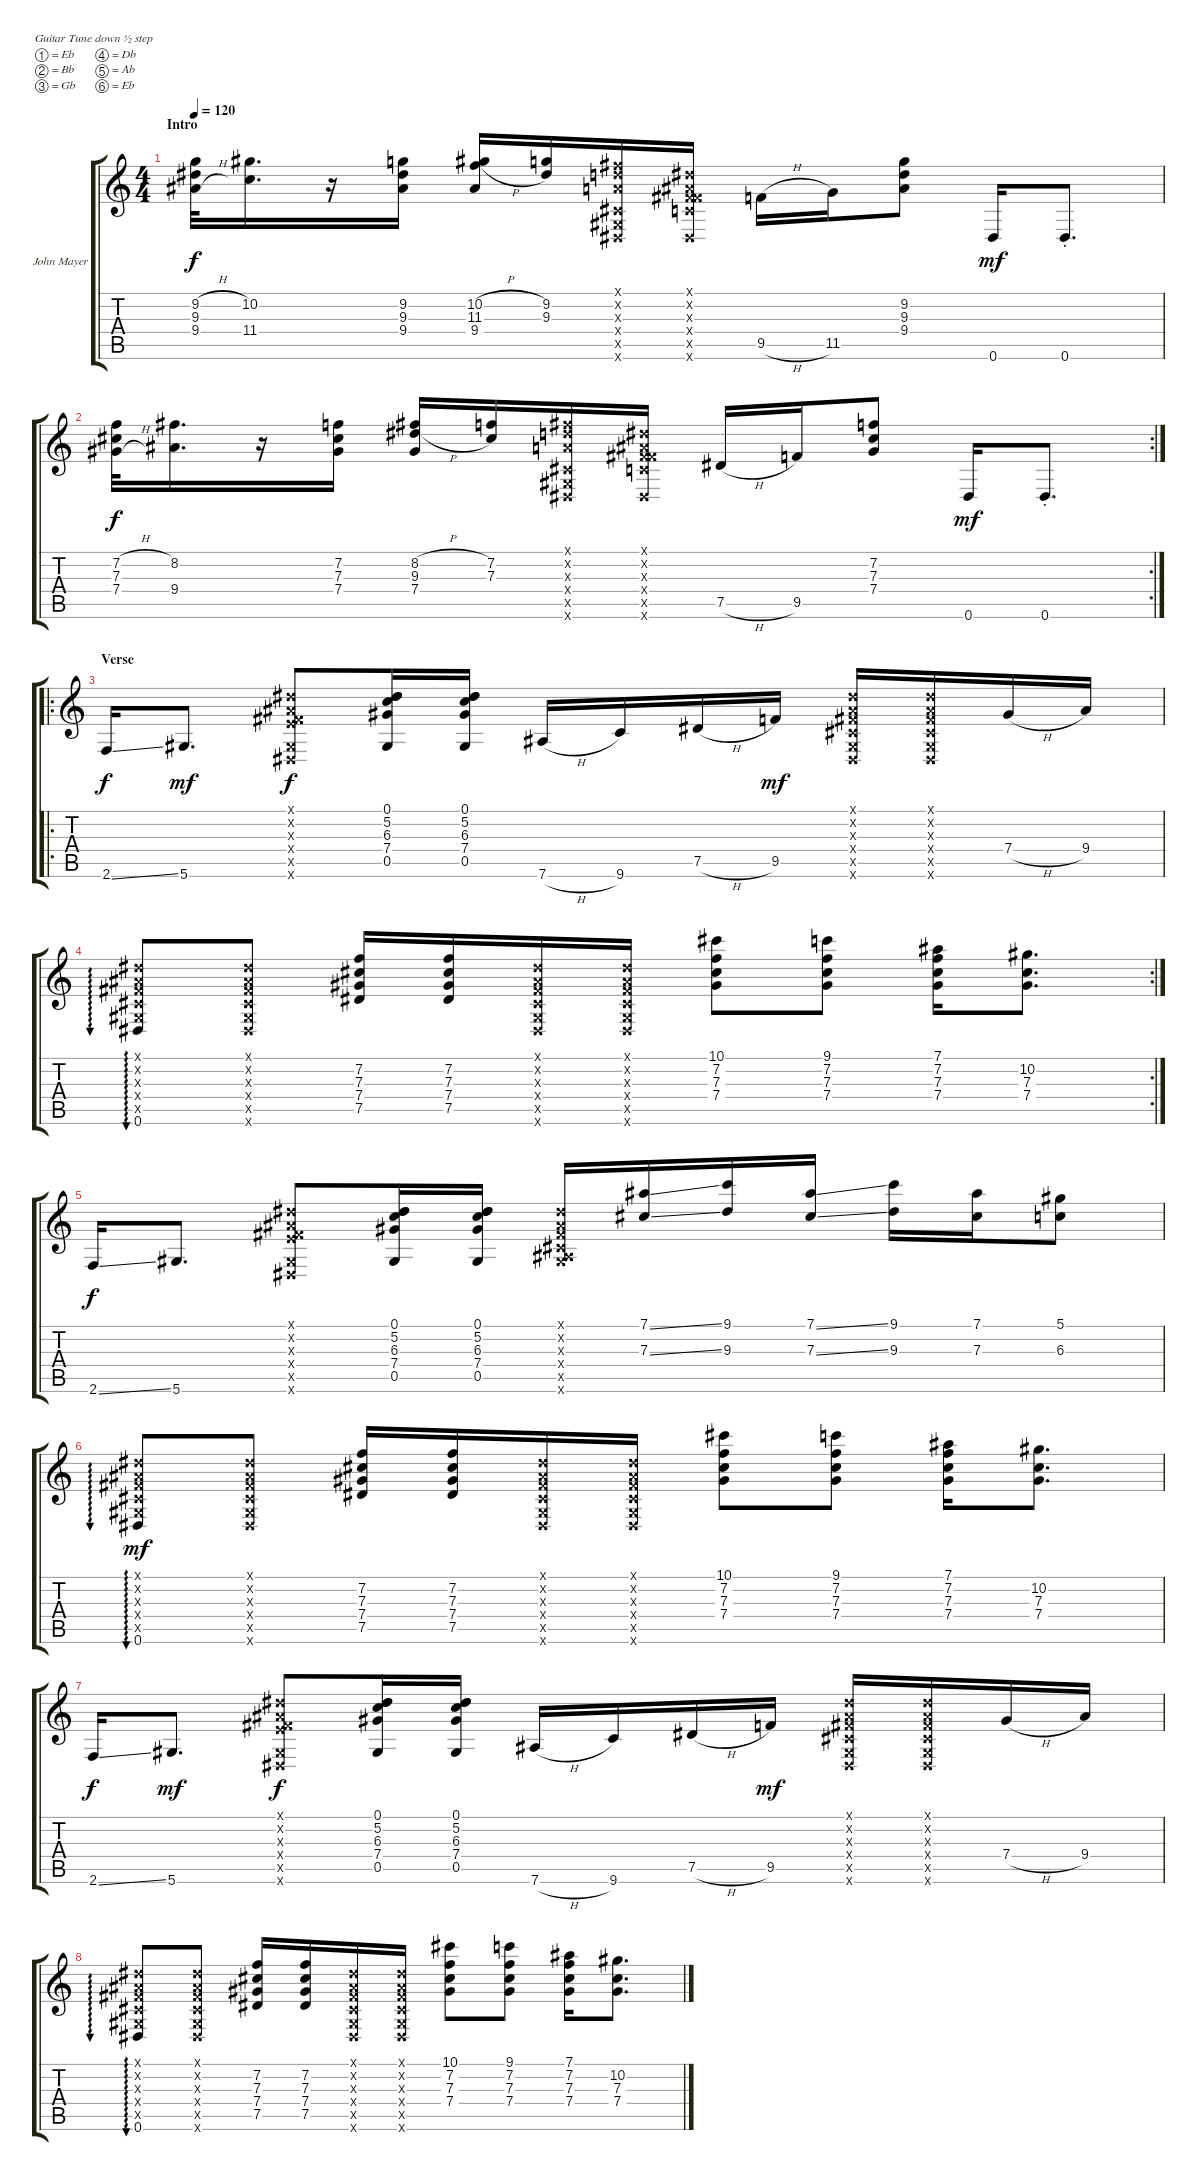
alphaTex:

\defaultSystemsLayout 4
\bracketExtendMode groupsimilarinstruments
\firstSystemTrackNameOrientation horizontal
\otherSystemsTrackNameOrientation horizontal
\track ("John Mayer" "John Mayer") {instrument acousticguitarsteel}
\staff {score tabs}
\tuning (Eb4 Bb3 Gb3 Db3 Ab2 Eb2)
\ts (4 4)
\section ("" "Intro")
\tempo 120
\clef g2
\ks c
(9.3 9.2{h} 9.4{h}).32{dy f instrument acousticguitarsteel} (10.2 11.4).16{d} r.16 (9.2 9.3 9.4).16 (10.2{h} 11.3{h} 9.4).16 (9.2 9.3).16 (3.1{x} 4.2{x} 3.3{x} 0.4{x} 0.5{x} 0.6{x}).16 (4.4{x} 4.5{x} 0.6{x} 0.3{x} 0.2{x} 0.1{x}).16 9.5{h}.16 11.5.16 (9.2 9.3 9.4).8 0.6.16{dy mf} 0.6{st}.8{d} |
\rc 2
(7.3 7.2{h} 7.4{h}).32{dy f} (8.2 9.4).16{d} r.16 (7.2 7.3 7.4).16 (8.2{h} 9.3{h} 7.4).16 (7.2 7.3).16 (3.1{x} 4.2{x} 3.3{x} 0.4{x} 0.5{x} 0.6{x}).16 (4.4{x} 4.5{x} 0.6{x} 0.3{x} 0.2{x} 0.1{x}).16 7.5{h}.16 9.5.16 (7.2 7.3 7.4).8 0.6.16{dy mf} 0.6{st}.8{d} |
\ro
\section ("" "Verse")
2.6{ss}.16{dy f} 5.6.8{d dy mf} (3.4{x} 0.1{x} 0.2{x} 0.3{x} 0.5{x} 0.6{x}).8{dy f} (0.1 5.2 6.3 7.4 0.5).16 (0.1 5.2 6.3 7.4 0.5).16 7.6{h}.16 9.6.16 7.5{h}.16 9.5.16{dy mf} (0.1{x} 0.2{x} 0.3{x} 0.4{x} 0.5{x} 0.6{x}).16 (0.1{x} 0.2{x} 0.3{x} 0.4{x} 0.5{x} 0.6{x}).16 7.4{h}.16 9.4.16 |
\rc 2
(0.1{x} 0.2{x} 0.3{x} 0.4{x} 0.5{x} 0.6).8{au 0} (0.1{x} 0.2{x} 0.3{x} 0.4{x} 0.5{x} 0.6{x}).8 (7.2 7.3 7.4 7.5).16 (7.2 7.3 7.4 7.5).16 (0.1{x} 0.2{x} 0.3{x} 0.4{x} 0.5{x} 0.6{x}).16 (0.1{x} 0.2{x} 0.3{x} 0.4{x} 0.5{x} 0.6{x}).16 (10.1 7.2 7.3 7.4).8 (9.1 7.2 7.3 7.4).8 (7.1 7.2 7.3 7.4).16 (10.2 7.3 7.4).8{d} |
2.6{ss}.16{dy f} 5.6.8{d} (3.4{x} 0.1{x} 0.2{x} 0.3{x} 0.5{x} 0.6{x}).8 (0.1 5.2 6.3 7.4 0.5).16 (0.1 5.2 6.3 7.4 0.5).16 (7.6{x} 0.5{x} 0.4{x} 0.3{x} 0.2{x} 0.1{x}).16 (7.1{ss} 7.3{ss}).16 (9.1 9.3).16 (7.1{ss} 7.3{ss}).16 (9.1 9.3).16 (7.1 7.3).16 (5.1 6.3).8 |
(0.1{x} 0.2{x} 0.3{x} 0.4{x} 0.5{x} 0.6).8{au 0 dy mf} (0.1{x} 0.2{x} 0.3{x} 0.4{x} 0.5{x} 0.6{x}).8 (7.2 7.3 7.4 7.5).16 (7.2 7.3 7.4 7.5).16 (0.1{x} 0.2{x} 0.3{x} 0.4{x} 0.5{x} 0.6{x}).16 (0.1{x} 0.2{x} 0.3{x} 0.4{x} 0.5{x} 0.6{x}).16 (10.1 7.2 7.3 7.4).8 (9.1 7.2 7.3 7.4).8 (7.1 7.2 7.3 7.4).16 (10.2 7.3 7.4).8{d} |
2.6{ss}.16{dy f} 5.6.8{d dy mf} (3.4{x} 0.1{x} 0.2{x} 0.3{x} 0.5{x} 0.6{x}).8{dy f} (0.1 5.2 6.3 7.4 0.5).16 (0.1 5.2 6.3 7.4 0.5).16 7.6{h}.16 9.6.16 7.5{h}.16 9.5.16{dy mf} (0.1{x} 0.2{x} 0.3{x} 0.4{x} 0.5{x} 0.6{x}).16 (0.1{x} 0.2{x} 0.3{x} 0.4{x} 0.5{x} 0.6{x}).16 7.4{h}.16 9.4.16 |
(0.1{x} 0.2{x} 0.3{x} 0.4{x} 0.5{x} 0.6).8{au 0} (0.1{x} 0.2{x} 0.3{x} 0.4{x} 0.5{x} 0.6{x}).8 (7.2 7.3 7.4 7.5).16 (7.2 7.3 7.4 7.5).16 (0.1{x} 0.2{x} 0.3{x} 0.4{x} 0.5{x} 0.6{x}).16 (0.1{x} 0.2{x} 0.3{x} 0.4{x} 0.5{x} 0.6{x}).16 (10.1 7.2 7.3 7.4).8 (9.1 7.2 7.3 7.4).8 (7.1 7.2 7.3 7.4).16 (10.2 7.3 7.4).8{d}
